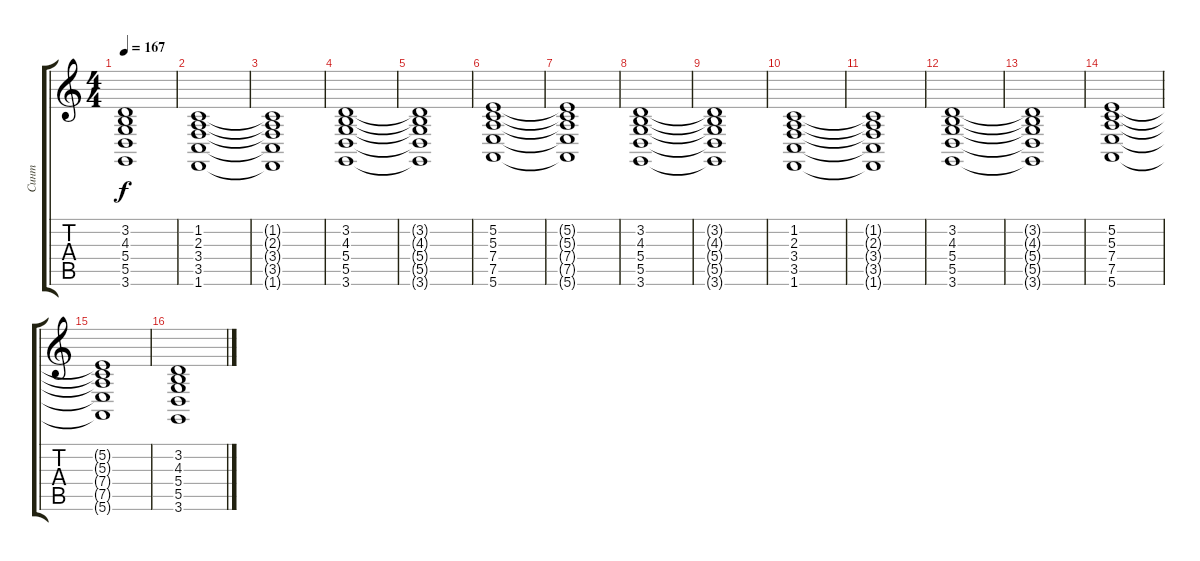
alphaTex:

\track ("Синт" "Синт") {instrument stringensemble2}
\staff {score tabs}
\tuning (E4 B3 G3 D3 A2 E2) {hide}
\ts (4 4)
\tempo 167
\clef g2
\ks c
(3.2{t} 4.3{t} 5.4{t} 5.5{t} 3.6{t}).1{dy f} |
(1.2 2.3 3.4 3.5 1.6).1 |
(1.2{t} 2.3{t} 3.4{t} 3.5{t} 1.6{t}).1 |
(3.2 4.3 5.4 5.5 3.6).1 |
(3.2{t} 4.3{t} 5.4{t} 5.5{t} 3.6{t}).1 |
(5.2 5.3 7.4 7.5 5.6).1 |
(5.2{t} 5.3{t} 7.4{t} 7.5{t} 5.6{t}).1 |
(3.2 4.3 5.4 5.5 3.6).1 |
(3.2{t} 4.3{t} 5.4{t} 5.5{t} 3.6{t}).1 |
(1.2 2.3 3.4 3.5 1.6).1 |
(1.2{t} 2.3{t} 3.4{t} 3.5{t} 1.6{t}).1 |
(3.2 4.3 5.4 5.5 3.6).1 |
(3.2{t} 4.3{t} 5.4{t} 5.5{t} 3.6{t}).1 |
(5.2 5.3 7.4 7.5 5.6).1 |
(5.2{t} 5.3{t} 7.4{t} 7.5{t} 5.6{t}).1 |
(3.2 4.3 5.4 5.5 3.6).1
